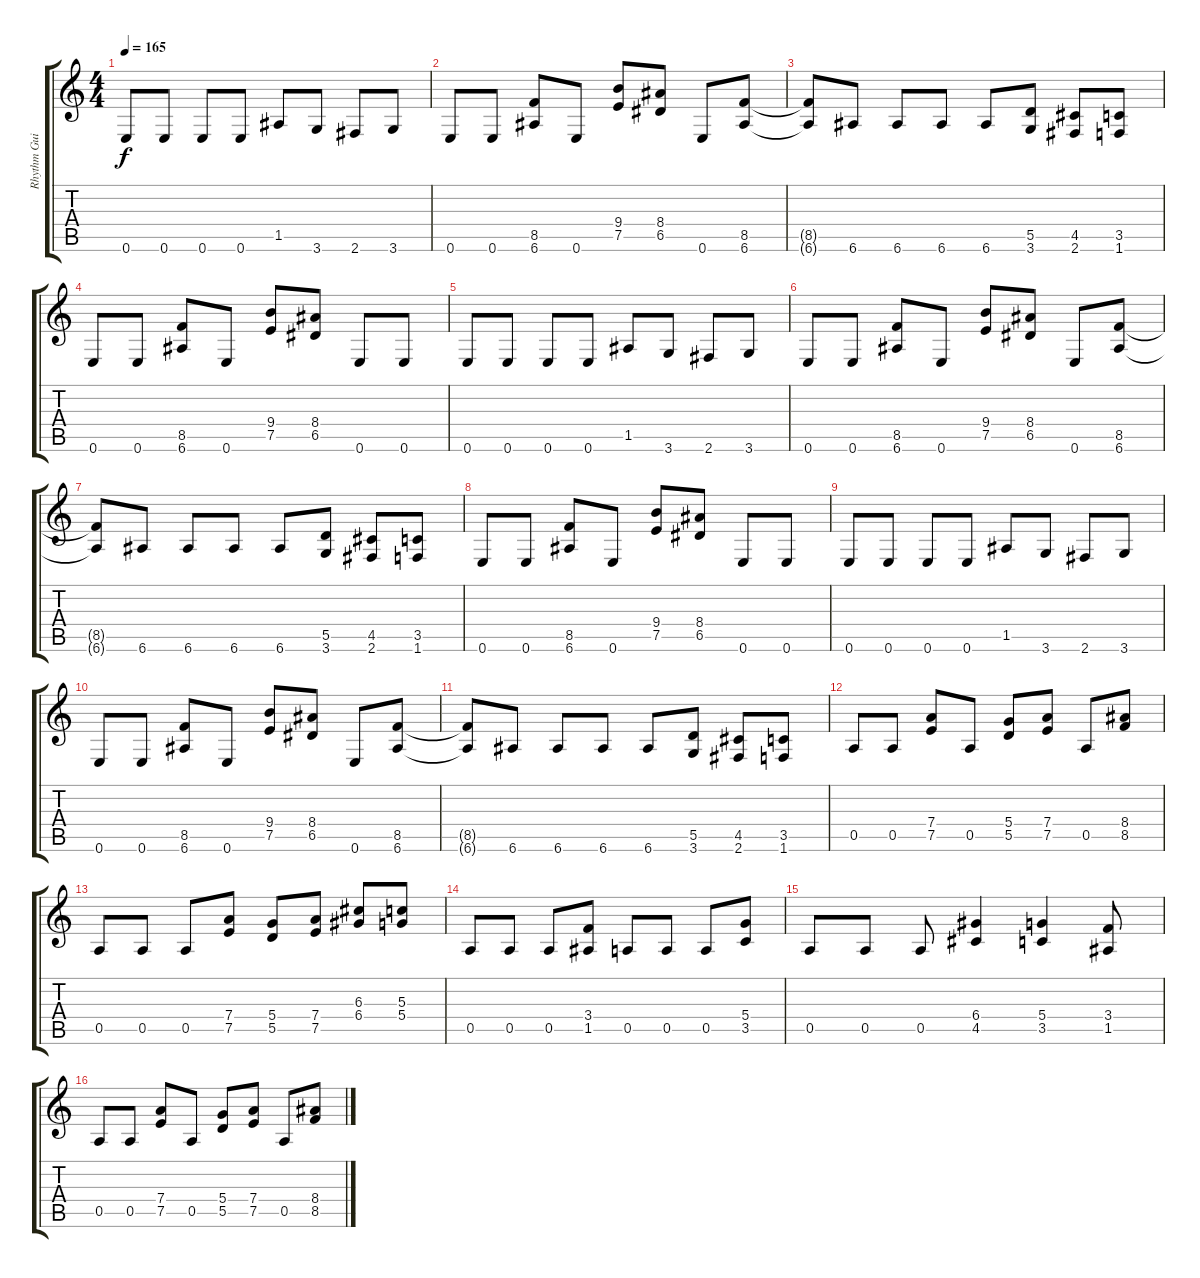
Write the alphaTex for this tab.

\track ("Rhythm Guitar" "Rhythm Gui") {instrument distortionguitar}
\staff {score tabs}
\tuning (E4 B3 G3 D3 A2 E2) {hide}
\ts (4 4)
\tempo 165
\clef g2
\ks c
0.6.8{dy f} 0.6.8 0.6.8 0.6.8 1.5.8 3.6.8 2.6.8 3.6.8 |
0.6.8 0.6.8 (8.5 6.6).8 0.6.8 (9.4 7.5).8 (8.4 6.5).8 0.6.8 (8.5 6.6).8 |
(8.5{t} 6.6{t}).8 6.6.8 6.6.8 6.6.8 6.6.8 (5.5 3.6).8 (4.5 2.6).8 (3.5 1.6).8 |
0.6.8 0.6.8 (8.5 6.6).8 0.6.8 (9.4 7.5).8 (8.4 6.5).8 0.6.8 0.6.8 |
0.6.8 0.6.8 0.6.8 0.6.8 1.5.8 3.6.8 2.6.8 3.6.8 |
0.6.8 0.6.8 (8.5 6.6).8 0.6.8 (9.4 7.5).8 (8.4 6.5).8 0.6.8 (8.5 6.6).8 |
(8.5{t} 6.6{t}).8 6.6.8 6.6.8 6.6.8 6.6.8 (5.5 3.6).8 (4.5 2.6).8 (3.5 1.6).8 |
0.6.8 0.6.8 (8.5 6.6).8 0.6.8 (9.4 7.5).8 (8.4 6.5).8 0.6.8 0.6.8 |
0.6.8 0.6.8 0.6.8 0.6.8 1.5.8 3.6.8 2.6.8 3.6.8 |
0.6.8 0.6.8 (8.5 6.6).8 0.6.8 (9.4 7.5).8 (8.4 6.5).8 0.6.8 (8.5 6.6).8 |
(8.5{t} 6.6{t}).8 6.6.8 6.6.8 6.6.8 6.6.8 (5.5 3.6).8 (4.5 2.6).8 (3.5 1.6).8 |
0.5.8 0.5.8 (7.4 7.5).8 0.5.8 (5.4 5.5).8 (7.4 7.5).8 0.5.8 (8.4 8.5).8 |
0.5.8 0.5.8 0.5.8 (7.4 7.5).8 (5.4 5.5).8 (7.4 7.5).8 (6.3 6.4).8 (5.3 5.4).8 |
0.5.8 0.5.8 0.5.8 (3.4 1.5).8 0.5.8 0.5.8 0.5.8 (5.4 3.5).8 |
0.5.8 0.5.8 0.5.8 (6.4 4.5).4 (5.4 3.5).4 (3.4 1.5).8 |
0.5.8 0.5.8 (7.4 7.5).8 0.5.8 (5.4 5.5).8 (7.4 7.5).8 0.5.8 (8.4 8.5).8
